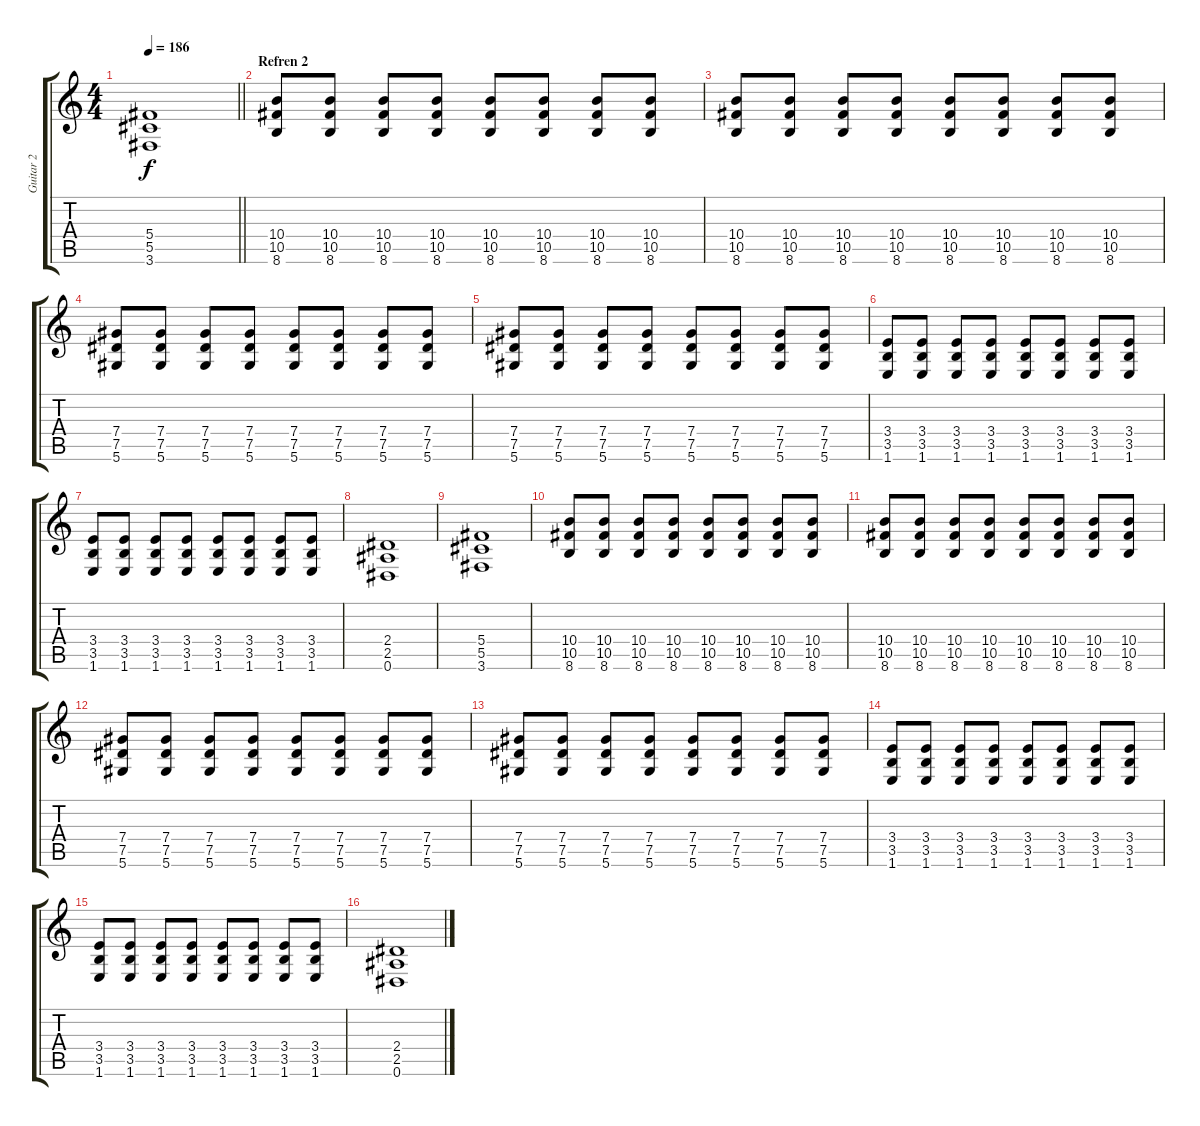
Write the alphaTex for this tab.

\track ("Guitar 2" "Guitar 2") {instrument distortionguitar}
\staff {score tabs}
\tuning (Eb4 Bb3 Gb3 Db3 Ab2 Eb2) {hide}
\ts (4 4)
\tempo 186
\clef g2
\barLineRight lightlight
\ks c
(5.4 5.5 3.6).1{dy f} |
\section ("" "Refren 2")
(10.4 10.5 8.6).8 (10.4 10.5 8.6).8 (10.4 10.5 8.6).8 (10.4 10.5 8.6).8 (10.4 10.5 8.6).8 (10.4 10.5 8.6).8 (10.4 10.5 8.6).8 (10.4 10.5 8.6).8 |
(10.4 10.5 8.6).8 (10.4 10.5 8.6).8 (10.4 10.5 8.6).8 (10.4 10.5 8.6).8 (10.4 10.5 8.6).8 (10.4 10.5 8.6).8 (10.4 10.5 8.6).8 (10.4 10.5 8.6).8 |
(7.4 7.5 5.6).8 (7.4 7.5 5.6).8 (7.4 7.5 5.6).8 (7.4 7.5 5.6).8 (7.4 7.5 5.6).8 (7.4 7.5 5.6).8 (7.4 7.5 5.6).8 (7.4 7.5 5.6).8 |
(7.4 7.5 5.6).8 (7.4 7.5 5.6).8 (7.4 7.5 5.6).8 (7.4 7.5 5.6).8 (7.4 7.5 5.6).8 (7.4 7.5 5.6).8 (7.4 7.5 5.6).8 (7.4 7.5 5.6).8 |
(3.4 3.5 1.6).8 (3.4 3.5 1.6).8 (3.4 3.5 1.6).8 (3.4 3.5 1.6).8 (3.4 3.5 1.6).8 (3.4 3.5 1.6).8 (3.4 3.5 1.6).8 (3.4 3.5 1.6).8 |
(3.4 3.5 1.6).8 (3.4 3.5 1.6).8 (3.4 3.5 1.6).8 (3.4 3.5 1.6).8 (3.4 3.5 1.6).8 (3.4 3.5 1.6).8 (3.4 3.5 1.6).8 (3.4 3.5 1.6).8 |
(2.4 2.5 0.6).1 |
(5.4 5.5 3.6).1 |
(10.4 10.5 8.6).8 (10.4 10.5 8.6).8 (10.4 10.5 8.6).8 (10.4 10.5 8.6).8 (10.4 10.5 8.6).8 (10.4 10.5 8.6).8 (10.4 10.5 8.6).8 (10.4 10.5 8.6).8 |
(10.4 10.5 8.6).8 (10.4 10.5 8.6).8 (10.4 10.5 8.6).8 (10.4 10.5 8.6).8 (10.4 10.5 8.6).8 (10.4 10.5 8.6).8 (10.4 10.5 8.6).8 (10.4 10.5 8.6).8 |
(7.4 7.5 5.6).8 (7.4 7.5 5.6).8 (7.4 7.5 5.6).8 (7.4 7.5 5.6).8 (7.4 7.5 5.6).8 (7.4 7.5 5.6).8 (7.4 7.5 5.6).8 (7.4 7.5 5.6).8 |
(7.4 7.5 5.6).8 (7.4 7.5 5.6).8 (7.4 7.5 5.6).8 (7.4 7.5 5.6).8 (7.4 7.5 5.6).8 (7.4 7.5 5.6).8 (7.4 7.5 5.6).8 (7.4 7.5 5.6).8 |
(3.4 3.5 1.6).8 (3.4 3.5 1.6).8 (3.4 3.5 1.6).8 (3.4 3.5 1.6).8 (3.4 3.5 1.6).8 (3.4 3.5 1.6).8 (3.4 3.5 1.6).8 (3.4 3.5 1.6).8 |
(3.4 3.5 1.6).8 (3.4 3.5 1.6).8 (3.4 3.5 1.6).8 (3.4 3.5 1.6).8 (3.4 3.5 1.6).8 (3.4 3.5 1.6).8 (3.4 3.5 1.6).8 (3.4 3.5 1.6).8 |
(2.4 2.5 0.6).1
